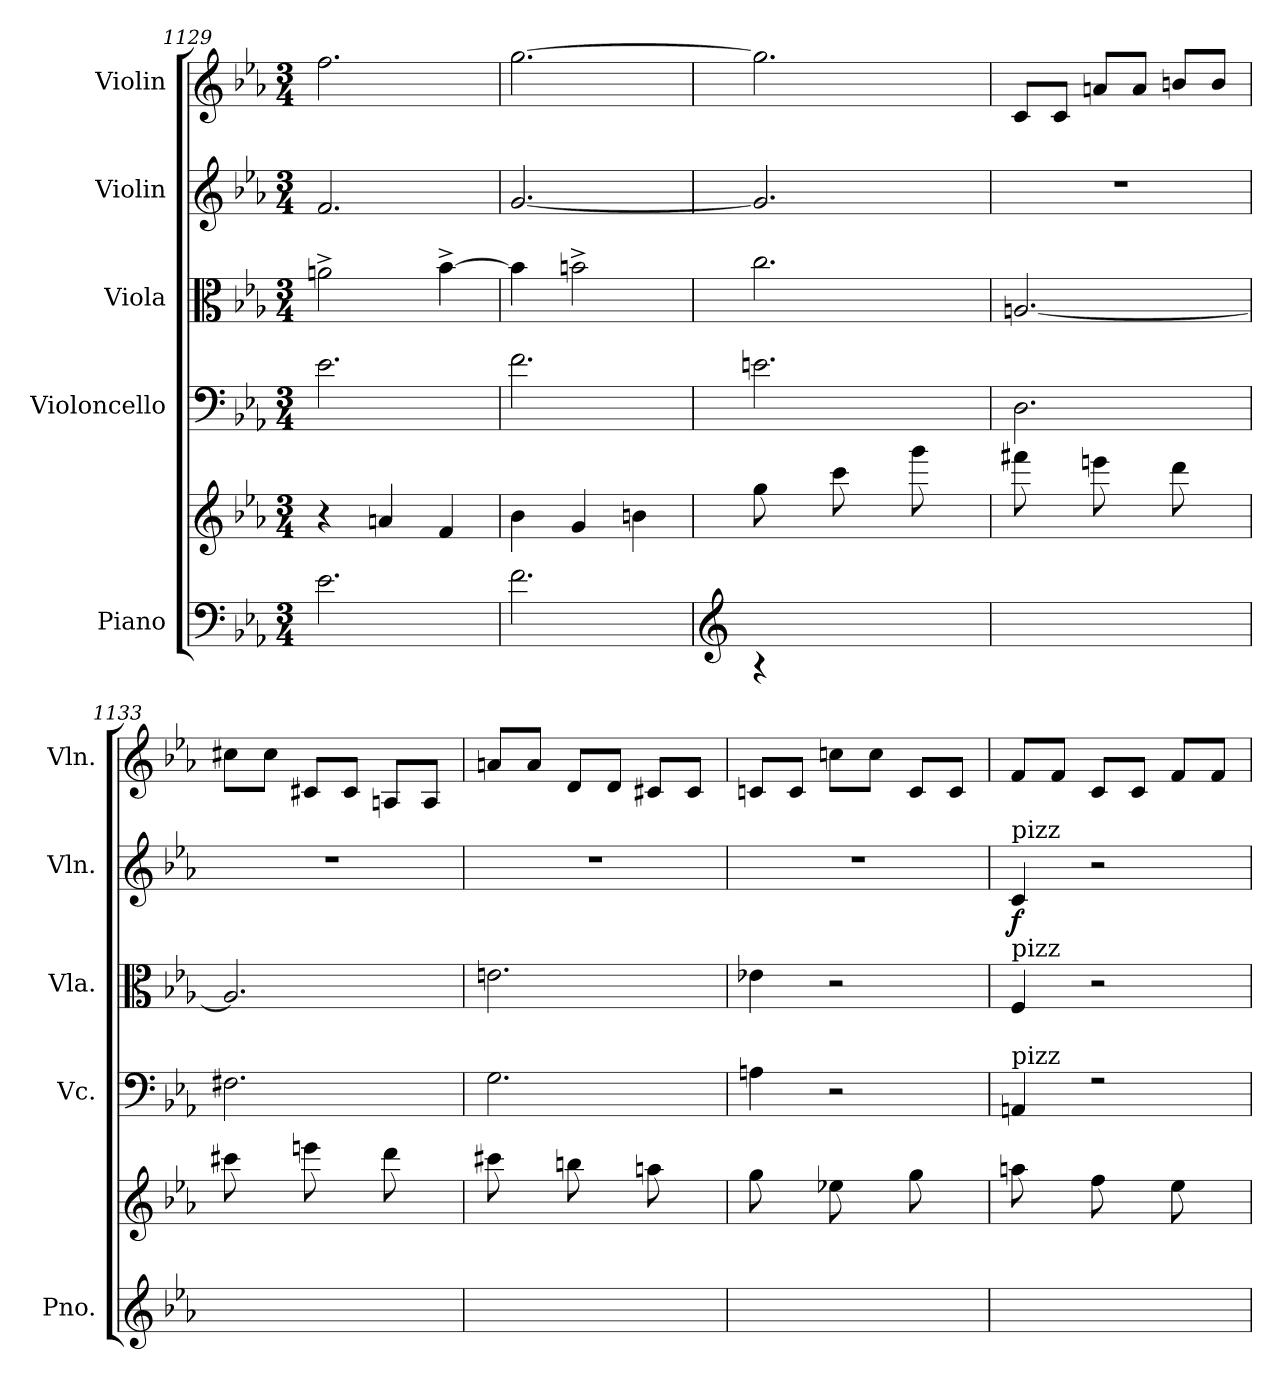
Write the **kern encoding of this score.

**kern	**kern	**kern	**kern	**kern	**dynam	**kern
*part5	*part5	*part4	*part3	*part2	*part2	*part1
*staff6	*staff5	*staff4	*staff3	*staff2	*staff2	*staff1
*I"Piano	*	*I"Violoncello	*I"Viola	*I"Violin	*	*I"Violin
*I'Pno.	*	*I'Vc.	*I'Vla.	*I'Vln.	*	*I'Vln.
!!LO:PB:g=z
*clefF4	*clefG2	*clefF4	*clefC3	*clefG2	*	*clefG2
*k[b-e-a-]	*k[b-e-a-]	*k[b-e-a-]	*k[b-e-a-]	*k[b-e-a-]	*	*k[b-e-a-]
*M3/4	*M3/4	*M3/4	*M3/4	*M3/4	*	*M3/4
=1129	=1129	=1129	=1129	=1129	=1129	=1129
2.e-\	4r	2.e-\	2an^\	2.f/	.	2.ff\
.	4an/	.	.	.	.	.
.	4f/	.	[4b-^\	.	.	.
=1130	=1130	=1130	=1130	=1130	=1130	=1130
2.f\	4b-\	2.f\	4b-\]	[2.g/	.	[2.gg\
.	4g/	.	2bn^\	.	.	.
.	4bn\	.	.	.	.	.
=1131	=1131	=1131	=1131	=1131	=1131	=1131
*clefG2	*	*	*	*	*	*
*^	*	*	*	*	*	*
8ryy	4r	8gg\L	2.en\	2.cc\	2.g/]	.	2.gg\]
8g/	.	8ryy	.	.	.	.	.
8ryy	2ryy	8ccc\	.	.	.	.	.
8cc/	.	8ryy	.	.	.	.	.
8ryy	.	8ggg\	.	.	.	.	.
8gg/J	.	8ryy	.	.	.	.	.
=1132	=1132	=1132	=1132	=1132	=1132	=1132	=1132
8ryy	2.ryy	8fff#X\L	2.D\	[2.An/	2.r	.	8c/L
8ff#X/	.	8ryy	.	.	.	.	8c/J
8ryy	.	8eeen\	.	.	.	.	8an/L
8een/	.	8ryy	.	.	.	.	8a/J
8ryy	.	8ddd\	.	.	.	.	8bn/L
8dd/J	.	8ryy	.	.	.	.	8b/J
=1133	=1133	=1133	=1133	=1133	=1133	=1133	=1133
8ryy	2.ryy	8ccc#X\L	2.F#X\	2.A/]	2.r	.	8cc#X\L
8cc#X/	.	8ryy	.	.	.	.	8cc#\J
8ryy	.	8eeen\	.	.	.	.	8c#X/L
8een/	.	8ryy	.	.	.	.	8c#/J
8ryy	.	8ddd\	.	.	.	.	8An/L
8dd/J	.	8ryy	.	.	.	.	8A/J
!!LO:LB:g=z
=1134	=1134	=1134	=1134	=1134	=1134	=1134	=1134
8ryy	4ryy	8ccc#X\L	2.G\	2.en\	2.r	.	8an/L
8cc#X/	.	8ryy	.	.	.	.	8a/J
8ryy	2ryy	8bbn\	.	.	.	.	8d/L
8bn/	.	8ryy	.	.	.	.	8d/J
8ryy	.	8aan\	.	.	.	.	8c#X/L
8an/J	.	8ryy	.	.	.	.	8c#/J
=1135	=1135	=1135	=1135	=1135	=1135	=1135	=1135
8ryy	4ryy	8gg\L	4An\	4e-X\	2.r	.	8cn/L
8g/	.	8ryy	.	.	.	.	8c/J
8ryy	2ryy	8ee-X\	2r	2r	.	.	8ccn\L
8e-X/	.	8ryy	.	.	.	.	8cc\J
8ryy	.	8gg\	.	.	.	.	8c/L
8g/J	.	8ryy	.	.	.	.	8c/J
=1136	=1136	=1136	=1136	=1136	=1136	=1136	=1136
!	!	!	!	!	!LO:TX:a:t=pizz	!	!
!	!	!	!	!LO:TX:a:t=pizz	!	!	!
!	!	!	!LO:TX:a:t=pizz	!	!	!	!
!	!	!	!	!	!	!LO:DY:b	!
8ryy	4ryy	8aan\L	4AAn/	4F/	4c/	f	8f/L
8an/	.	8ryy	.	.	.	.	8f/J
8ryy	2ryy	8ff\	2rF	2r	2r	.	8c/L
8f/	.	8ryy	.	.	.	.	8c/J
8ryy	.	8ee-\	.	.	.	.	8f/L
8e-/J	.	8ryy	.	.	.	.	8f/J
*v	*v	*	*	*	*	*	*
=	=	=	=	=	=	=
*-	*-	*-	*-	*-	*-	*-
